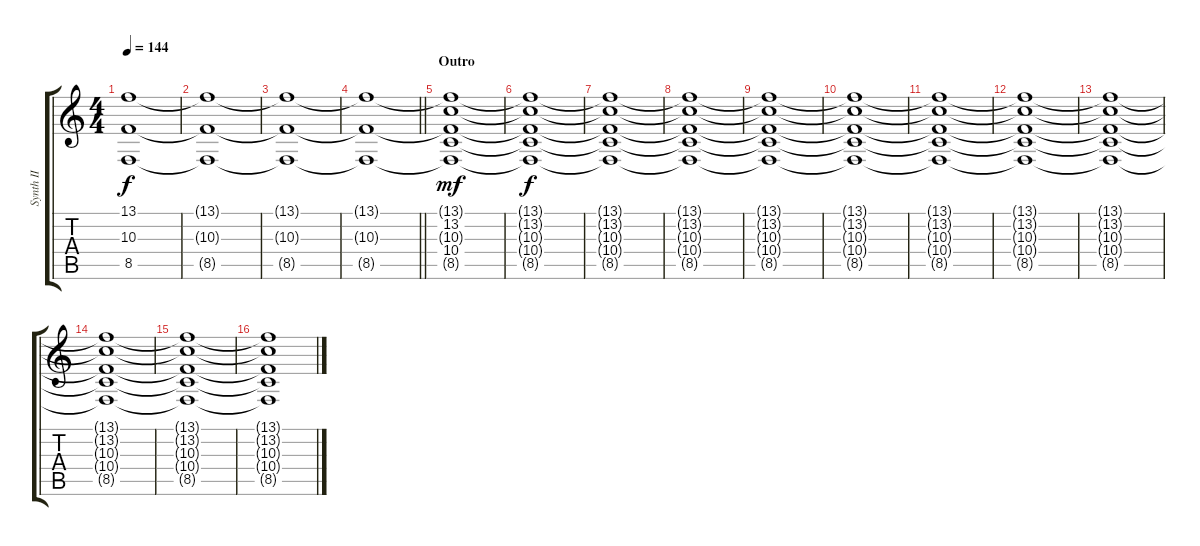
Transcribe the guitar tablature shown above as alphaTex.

\track ("Synth II" "Synth II") {instrument stringensemble2}
\staff {score tabs}
\tuning (E4 B3 G3 D3 A2 E2) {hide}
\ts (4 4)
\tempo 144
\clef g2
\ks c
(13.1{t} 10.3{t} 8.5{t}).1{dy f} |
(13.1{t} 10.3{t} 8.5{t}).1 |
(13.1{t} 10.3{t} 8.5{t}).1 |
\barLineRight lightlight
(13.1{t} 10.3{t} 8.5{t}).1 |
\section ("" "Outro")
(13.1{t} 13.2 10.3{t} 10.4 8.5{t}).1{dy mf} |
(13.1{t} 13.2{t} 10.3{t} 10.4{t} 8.5{t}).1{dy f} |
(13.1{t} 13.2{t} 10.3{t} 10.4{t} 8.5{t}).1 |
(13.1{t} 13.2{t} 10.3{t} 10.4{t} 8.5{t}).1 |
(13.1{t} 13.2{t} 10.3{t} 10.4{t} 8.5{t}).1 |
(13.1{t} 13.2{t} 10.3{t} 10.4{t} 8.5{t}).1 |
(13.1{t} 13.2{t} 10.3{t} 10.4{t} 8.5{t}).1 |
(13.1{t} 13.2{t} 10.3{t} 10.4{t} 8.5{t}).1 |
(13.1{t} 13.2{t} 10.3{t} 10.4{t} 8.5{t}).1 |
(13.1{t} 13.2{t} 10.3{t} 10.4{t} 8.5{t}).1 |
(13.1{t} 13.2{t} 10.3{t} 10.4{t} 8.5{t}).1 |
(13.1{t} 13.2{t} 10.3{t} 10.4{t} 8.5{t}).1
